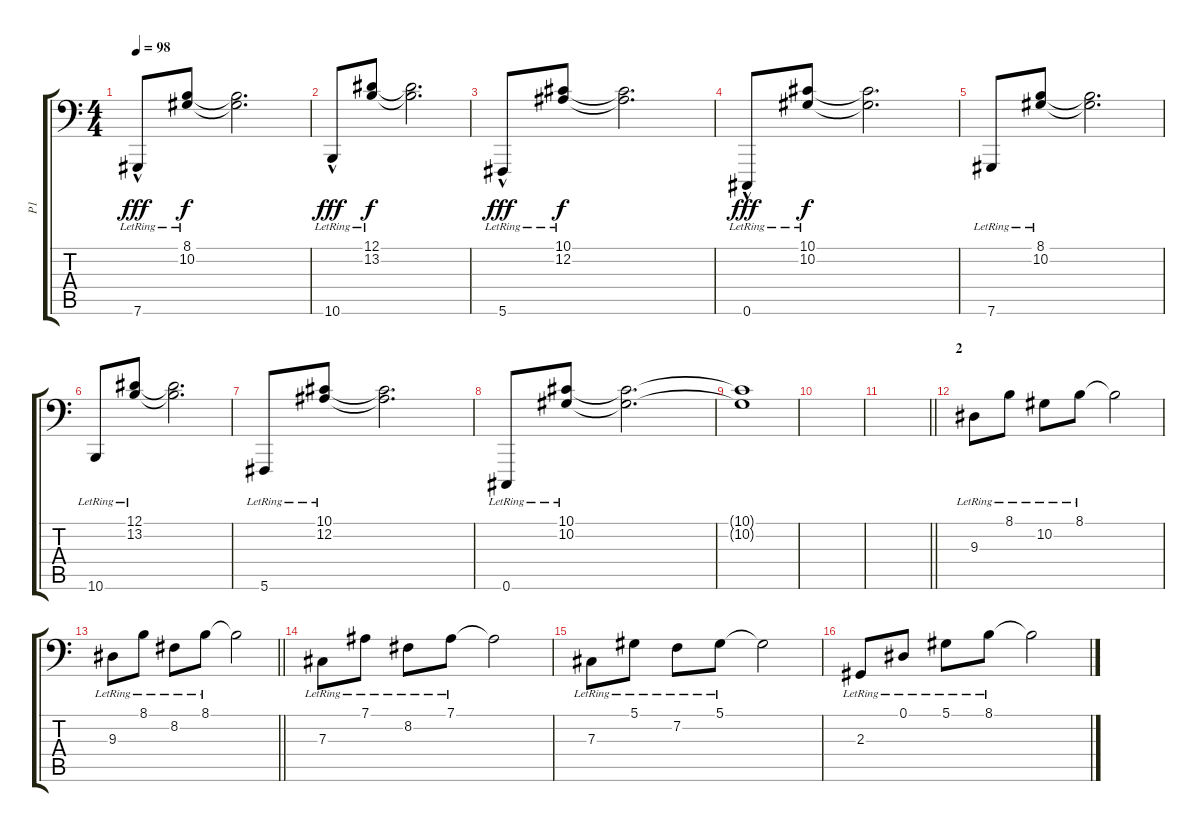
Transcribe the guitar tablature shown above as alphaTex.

\track ("P1" "P1") {instrument acousticgrandpiano}
\staff {score tabs}
\tuning (Eb3 Bb2 Gb2 Db2 Ab1 Db1) {hide}
\ts (4 4)
\tempo 98
\clef f4
\ks c
7.6{hac lr}.8{dy fff} (8.1{lr} 10.2{lr}).8{dy f} (8.1{t} 10.2{t}).2{d} |
10.6{hac lr}.8{dy fff} (12.1{lr} 13.2{lr}).8{dy f} (12.1{t} 13.2{t}).2{d} |
5.6{hac lr}.8{dy fff} (10.1{lr} 12.2{lr}).8{dy f} (10.1{t} 12.2{t}).2{d} |
0.6{hac lr}.8{dy fff} (10.1{lr} 10.2{lr}).8{dy f} (10.1{t} 10.2{t}).2{d} |
7.6{lr}.8 (8.1{lr} 10.2{lr}).8 (8.1{t} 10.2{t}).2{d} |
10.6{lr}.8 (12.1{lr} 13.2{lr}).8 (12.1{t} 13.2{t}).2{d} |
5.6{lr}.8 (10.1{lr} 12.2{lr}).8 (10.1{t} 12.2{t}).2{d} |
0.6{lr}.8 (10.1{lr} 10.2{lr}).8 (10.1{t} 10.2{t}).2{d} |
(10.1{t} 10.2{t}).1 |
|
\barLineRight lightlight
|
\section ("" "2")
9.3{lr}.8 8.1{lr}.8 10.2{lr}.8 8.1{lr}.8 8.1{t}.2 |
\barLineRight lightlight
9.3{lr}.8 8.1{lr}.8 8.2{lr}.8 8.1{lr}.8 8.1{t}.2 |
7.3{lr}.8 7.1{lr}.8 8.2{lr}.8 7.1{lr}.8 7.1{t}.2 |
7.3{lr}.8 5.1{lr}.8 7.2{lr}.8 5.1{lr}.8 5.1{t}.2 |
2.3{lr}.8 0.1{lr}.8 5.1{lr}.8 8.1{lr}.8 8.1{t}.2
